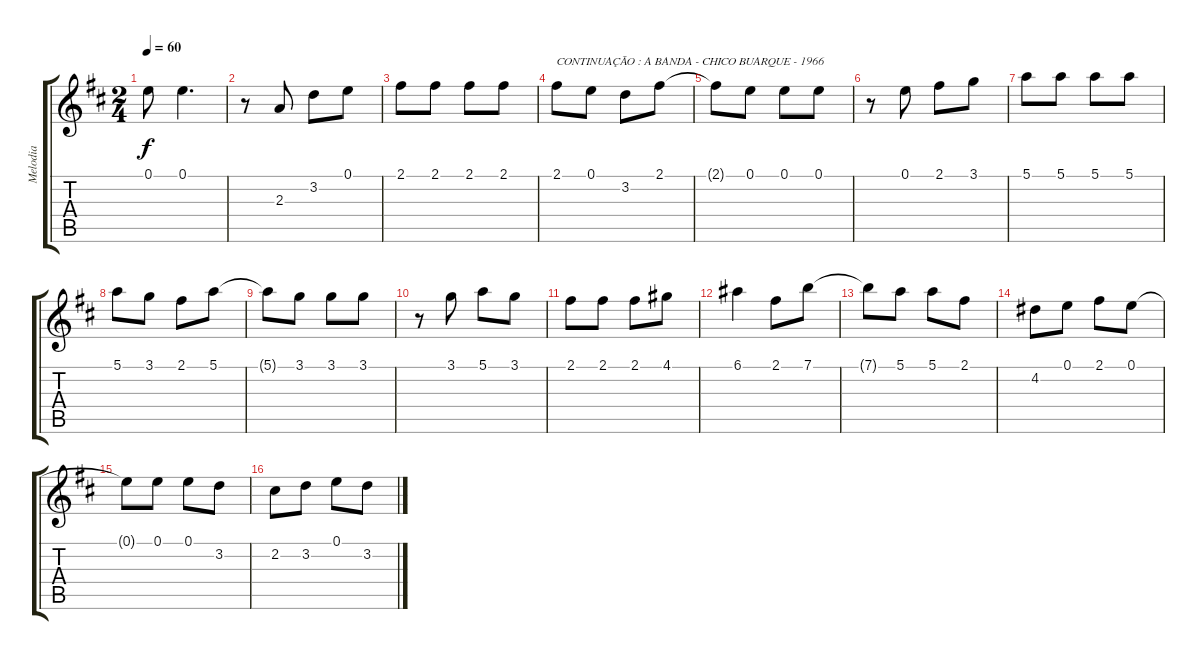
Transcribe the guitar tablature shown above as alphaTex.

\track ("Melodia" "Melodia") {instrument acousticguitarnylon}
\staff {score tabs}
\tuning (E4 B3 G3 D3 A2 E2) {hide}
\ts (2 4)
\tempo 60
\clef g2
\ks d
0.1{t}.8{dy f} 0.1.4{d} |
r.8 2.3.8 3.2.8 0.1.8 |
2.1.8 2.1.8 2.1.8 2.1.8 |
2.1.8{txt "CONTINUAÇÃO : A BANDA - CHICO BUARQUE - 1966 "} 0.1.8 3.2.8 2.1.8 |
2.1{t}.8 0.1.8 0.1.8 0.1.8 |
r.8 0.1.8 2.1.8 3.1.8 |
5.1.8 5.1.8 5.1.8 5.1.8 |
5.1.8 3.1.8 2.1.8 5.1.8 |
5.1{t}.8 3.1.8 3.1.8 3.1.8 |
r.8 3.1.8 5.1.8 3.1.8 |
2.1.8 2.1.8 2.1.8 4.1.8 |
6.1.4 2.1.8 7.1.8 |
7.1{t}.8 5.1.8 5.1.8 2.1.8 |
4.2.8 0.1.8 2.1.8 0.1.8 |
0.1{t}.8 0.1.8 0.1.8 3.2.8 |
2.2.8 3.2.8 0.1.8 3.2.8
